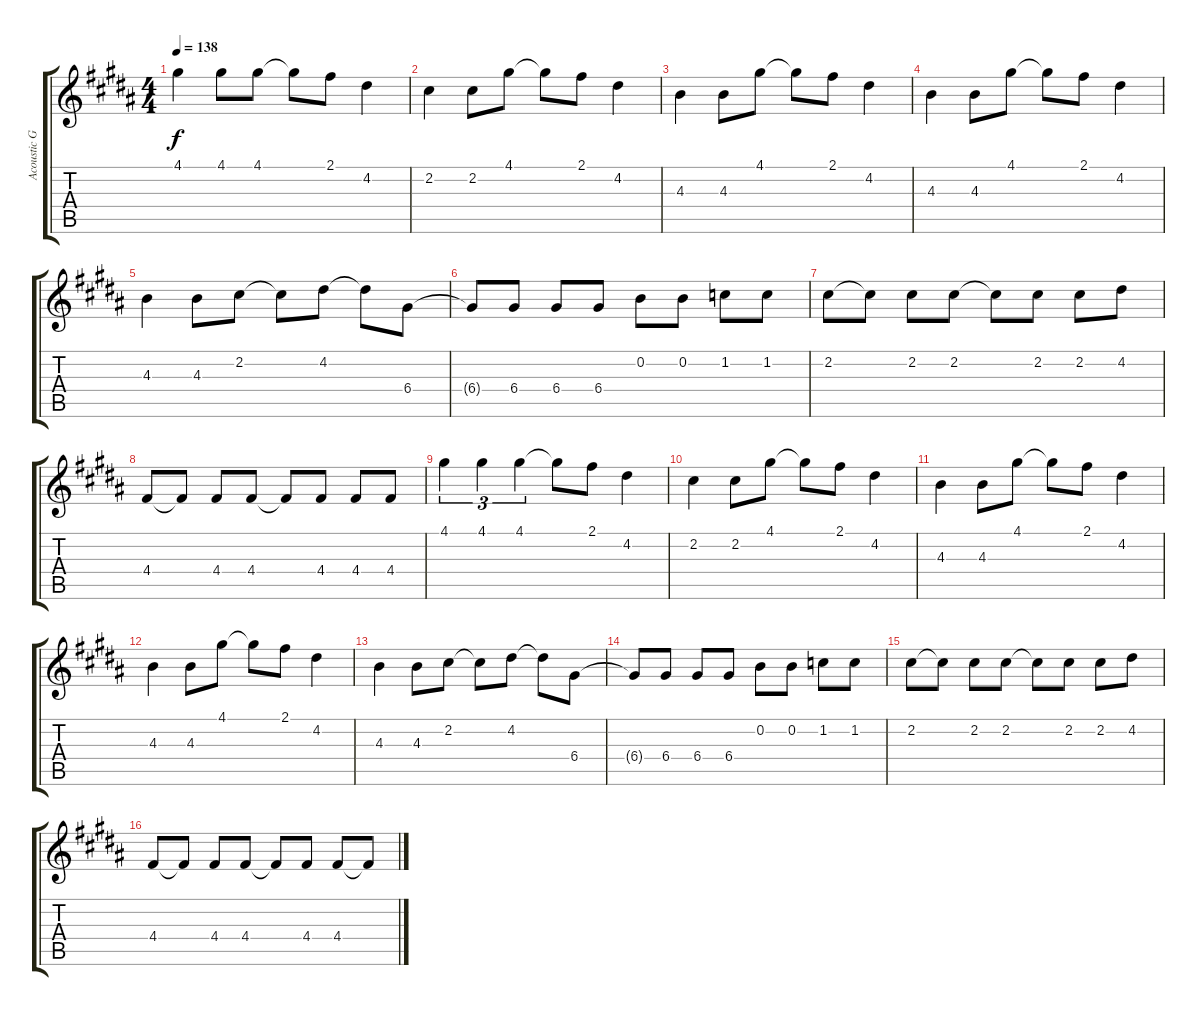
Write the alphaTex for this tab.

\track ("Acoustic Guitar 1" "Acoustic G") {instrument acousticguitarsteel}
\staff {score tabs}
\tuning (E4 B3 G3 D3 A2 E2) {hide}
\ts (4 4)
\tempo 138
\clef g2
\ks b
4.1.4{dy f} 4.1.8 4.1.8 4.1{t}.8 2.1.8 4.2.4 |
2.2.4 2.2.8 4.1.8 4.1{t}.8 2.1.8 4.2.4 |
4.3.4 4.3.8 4.1.8 4.1{t}.8 2.1.8 4.2.4 |
4.3.4 4.3.8 4.1.8 4.1{t}.8 2.1.8 4.2.4 |
4.3.4 4.3.8 2.2.8 2.2{t}.8 4.2.8 4.2{t}.8 6.4.8 |
6.4{t}.8 6.4.8 6.4.8 6.4.8 0.2.8 0.2.8 1.2.8 1.2.8 |
2.2.8 2.2{t}.8 2.2.8 2.2.8 2.2{t}.8 2.2.8 2.2.8 4.2.8 |
4.4.8 4.4{t}.8 4.4.8 4.4.8 4.4{t}.8 4.4.8 4.4.8 4.4.8 |
4.1.4{tu (3 2)} 4.1.4{tu (3 2)} 4.1.4{tu (3 2)} 4.1{t}.8 2.1.8 4.2.4 |
2.2.4 2.2.8 4.1.8 4.1{t}.8 2.1.8 4.2.4 |
4.3.4 4.3.8 4.1.8 4.1{t}.8 2.1.8 4.2.4 |
4.3.4 4.3.8 4.1.8 4.1{t}.8 2.1.8 4.2.4 |
4.3.4 4.3.8 2.2.8 2.2{t}.8 4.2.8 4.2{t}.8 6.4.8 |
6.4{t}.8 6.4.8 6.4.8 6.4.8 0.2.8 0.2.8 1.2.8 1.2.8 |
2.2.8 2.2{t}.8 2.2.8 2.2.8 2.2{t}.8 2.2.8 2.2.8 4.2.8 |
4.4.8 4.4{t}.8 4.4.8 4.4.8 4.4{t}.8 4.4.8 4.4.8 4.4{t}.8
